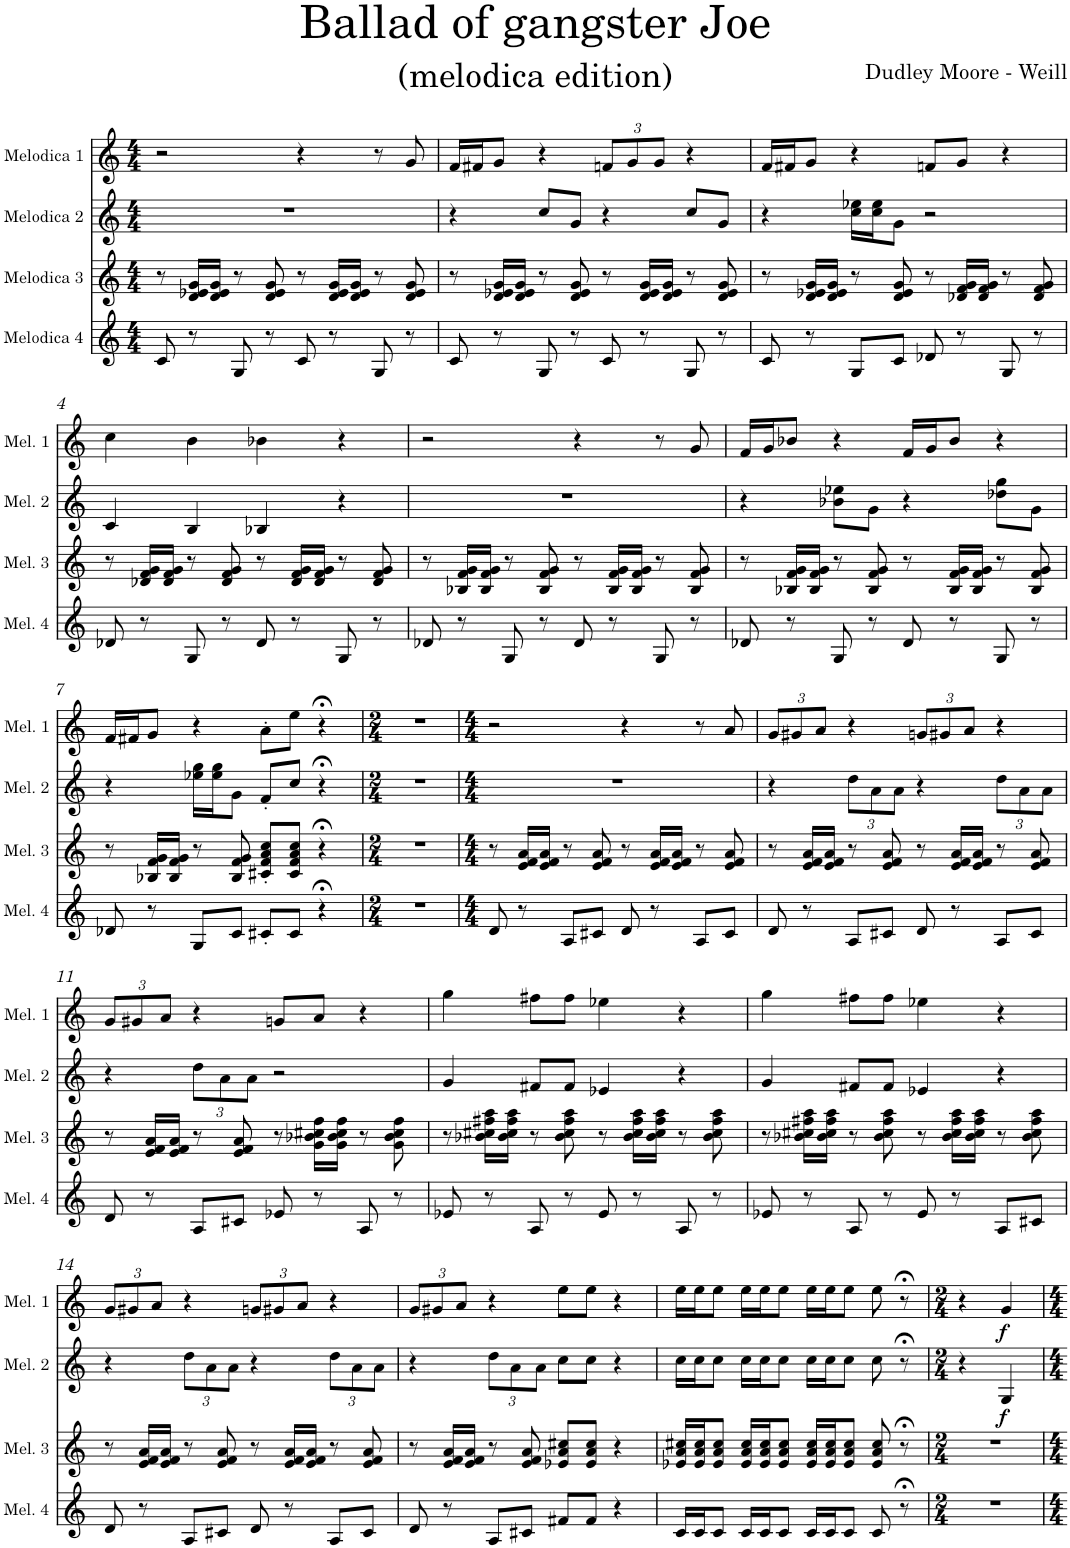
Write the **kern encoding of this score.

**kern	**kern	**kern	**dynam	**kern	**dynam
*part4	*part3	*part2	*part2	*part1	*part1
*staff4	*staff3	*staff2	*staff2	*staff1	*staff1
*I"Melodica 4	*I"Melodica 3	*I"Melodica 2	*	*I"Melodica 1	*
*I'Mel. 4	*I'Mel. 3	*I'Mel. 2	*	*I'Mel. 1	*
*clefG2	*clefG2	*clefG2	*	*clefG2	*
*k[]	*k[]	*k[]	*	*k[]	*
*M4/4	*M4/4	*M4/4	*	*M4/4	*
=1	=1	=1	=1	=1	=1
8c/	8r	1r	.	2r	.
8r	16d/ 16e-X/ 16g/LL	.	.	.	.
.	16d/ 16e-/ 16g/JJ	.	.	.	.
8G/	8r	.	.	.	.
8r	8d/ 8e-/ 8g/	.	.	.	.
8c/	8r	.	.	4r	.
8r	16d/ 16e-/ 16g/LL	.	.	.	.
.	16d/ 16e-/ 16g/JJ	.	.	.	.
8G/	8r	.	.	8r	.
8r	8d/ 8e-/ 8g/	.	.	8g/	.
=2	=2	=2	=2	=2	=2
8c/	8r	4r	.	16f/LL	.
.	.	.	.	16f#X/J	.
8r	16d/ 16e-X/ 16g/LL	.	.	8g/J	.
.	16d/ 16e-/ 16g/JJ	.	.	.	.
8G/	8r	8cc/L	.	4r	.
8r	8d/ 8e-/ 8g/	8g/J	.	.	.
*	*	*	*	*Xbrackettup	*
8c/	8r	4r	.	12fn/L	.
.	.	.	.	12g/	.
8r	16d/ 16e-/ 16g/LL	.	.	.	.
.	.	.	.	12g/J	.
.	16d/ 16e-/ 16g/JJ	.	.	.	.
8G/	8r	8cc/L	.	4r	.
8r	8d/ 8e-/ 8g/	8g/J	.	.	.
=3	=3	=3	=3	=3	=3
8c/	8r	4r	.	16f/LL	.
.	.	.	.	16f#X/J	.
8r	16d/ 16e-X/ 16g/LL	.	.	8g/J	.
.	16d/ 16e-/ 16g/JJ	.	.	.	.
8G/L	8r	16cc\ 16ee-X\LL	.	4r	.
.	.	16cc\ 16ee-\J	.	.	.
8c/J	8d/ 8e-/ 8g/	8g\J	.	.	.
8d-X/	8r	2r	.	8fn/L	.
8r	16d-X/ 16f/ 16g/LL	.	.	8g/J	.
.	16d-/ 16f/ 16g/JJ	.	.	.	.
8G/	8r	.	.	4r	.
8r	8d-/ 8f/ 8g/	.	.	.	.
!!LO:LB:g=z
=4	=4	=4	=4	=4	=4
8d-X/	8r	4c/	.	4cc\	.
8r	16d-X/ 16f/ 16g/LL	.	.	.	.
.	16d-/ 16f/ 16g/JJ	.	.	.	.
8G/	8r	4B/	.	4b\	.
8r	8d-/ 8f/ 8g/	.	.	.	.
8d-/	8r	4B-X/	.	4b-X\	.
8r	16d-/ 16f/ 16g/LL	.	.	.	.
.	16d-/ 16f/ 16g/JJ	.	.	.	.
8G/	8r	4r	.	4r	.
8r	8d-/ 8f/ 8g/	.	.	.	.
=5	=5	=5	=5	=5	=5
8d-X/	8r	1r	.	2r	.
8r	16B-X/ 16f/ 16g/LL	.	.	.	.
.	16B-/ 16f/ 16g/JJ	.	.	.	.
8G/	8r	.	.	.	.
8r	8B-/ 8f/ 8g/	.	.	.	.
8d-/	8r	.	.	4r	.
8r	16B-/ 16f/ 16g/LL	.	.	.	.
.	16B-/ 16f/ 16g/JJ	.	.	.	.
8G/	8r	.	.	8r	.
8r	8B-/ 8f/ 8g/	.	.	8g/	.
=6	=6	=6	=6	=6	=6
8d-X/	8r	4r	.	16f/LL	.
.	.	.	.	16g/J	.
8r	16B-X/ 16f/ 16g/LL	.	.	8b-X/J	.
.	16B-/ 16f/ 16g/JJ	.	.	.	.
8G/	8r	8b-X\ 8ee-X\L	.	4r	.
8r	8B-/ 8f/ 8g/	8g\J	.	.	.
8d-/	8r	4r	.	16f/LL	.
.	.	.	.	16g/J	.
8r	16B-/ 16f/ 16g/LL	.	.	8b-/J	.
.	16B-/ 16f/ 16g/JJ	.	.	.	.
8G/	8r	8dd-X\ 8gg\L	.	4r	.
8r	8B-/ 8f/ 8g/	8g\J	.	.	.
!!LO:LB:g=z
=7	=7	=7	=7	=7	=7
8d-X/	8r	4r	.	16f/LL	.
.	.	.	.	16f#X/J	.
8r	16B-X/ 16f/ 16g/LL	.	.	8g/J	.
.	16B-/ 16f/ 16g/JJ	.	.	.	.
8G/L	8r	16ee-X\ 16gg\LL	.	4r	.
.	.	16ee-\ 16gg\J	.	.	.
8c/J	8B-/ 8f/ 8g/	8g\J	.	.	.
8c#X'/L	8c#X/' 8f/' 8a/' 8cc/'L	8f'/L	.	8a'\L	.
8c#/J	8c#/ 8f/ 8a/ 8cc/J	8cc/J	.	8ee\J	.
4r;<	4r;<	4r;<	.	4r;<	.
=8	=8	=8	=8	=8	=8
*M2/4	*M2/4	*M2/4	*	*M2/4	*
2r	2r	2r	.	2r	.
=9	=9	=9	=9	=9	=9
*M4/4	*M4/4	*M4/4	*	*M4/4	*
8d/	8r	1r	.	2r	.
8r	16e/ 16f/ 16a/LL	.	.	.	.
.	16e/ 16f/ 16a/JJ	.	.	.	.
8A/L	8r	.	.	.	.
8c#X/J	8e/ 8f/ 8a/	.	.	.	.
8d/	8r	.	.	4r	.
8r	16e/ 16f/ 16a/LL	.	.	.	.
.	16e/ 16f/ 16a/JJ	.	.	.	.
8A/L	8r	.	.	8r	.
8c#/J	8e/ 8f/ 8a/	.	.	8a/	.
=10	=10	=10	=10	=10	=10
8d/	8r	4r	.	12g/L	.
.	.	.	.	12g#X/	.
8r	16e/ 16f/ 16a/LL	.	.	.	.
.	.	.	.	12a/J	.
.	16e/ 16f/ 16a/JJ	.	.	.	.
*	*	*Xbrackettup	*	*	*
8A/L	8r	12dd\L	.	4r	.
.	.	12a\	.	.	.
8c#X/J	8e/ 8f/ 8a/	.	.	.	.
.	.	12a\J	.	.	.
8d/	8r	4r	.	12gn/L	.
.	.	.	.	12g#X/	.
8r	16e/ 16f/ 16a/LL	.	.	.	.
.	.	.	.	12a/J	.
.	16e/ 16f/ 16a/JJ	.	.	.	.
8A/L	8r	12dd\L	.	4r	.
.	.	12a\	.	.	.
8c#/J	8e/ 8f/ 8a/	.	.	.	.
.	.	12a\J	.	.	.
!!LO:LB:g=z
=11	=11	=11	=11	=11	=11
8d/	8r	4r	.	12g/L	.
.	.	.	.	12g#X/	.
8r	16e/ 16f/ 16a/LL	.	.	.	.
.	.	.	.	12a/J	.
.	16e/ 16f/ 16a/JJ	.	.	.	.
8A/L	8r	12dd\L	.	4r	.
.	.	12a\	.	.	.
8c#X/J	8e/ 8f/ 8a/	.	.	.	.
.	.	12a\J	.	.	.
8e-X/	8r	2r	.	8gn/L	.
8r	16g\ 16b-X\ 16cc#X\ 16ff\LL	.	.	8a/J	.
.	16g\ 16b-\ 16cc#\ 16ff\JJ	.	.	.	.
8A/	8r	.	.	4r	.
8r	8g\ 8b-\ 8cc#\ 8ff\	.	.	.	.
=12	=12	=12	=12	=12	=12
8e-X/	8r	4g/	.	4gg\	.
8r	16b-X\ 16cc#X\ 16ff#X\ 16aa\LL	.	.	.	.
.	16b-\ 16cc#\ 16ff#\ 16aa\JJ	.	.	.	.
8A/	8r	8f#X/L	.	8ff#X\L	.
8r	8b-\ 8cc#\ 8ff#\ 8aa\	8f#/J	.	8ff#\J	.
8e-/	8r	4e-X/	.	4ee-X\	.
8r	16b-\ 16cc#\ 16ff#\ 16aa\LL	.	.	.	.
.	16b-\ 16cc#\ 16ff#\ 16aa\JJ	.	.	.	.
8A/	8r	4r	.	4r	.
8r	8b-\ 8cc#\ 8ff#\ 8aa\	.	.	.	.
=13	=13	=13	=13	=13	=13
8e-X/	8r	4g/	.	4gg\	.
8r	16b-X\ 16cc#X\ 16ff#X\ 16aa\LL	.	.	.	.
.	16b-\ 16cc#\ 16ff#\ 16aa\JJ	.	.	.	.
8A/	8r	8f#X/L	.	8ff#X\L	.
8r	8b-\ 8cc#\ 8ff#\ 8aa\	8f#/J	.	8ff#\J	.
8e-/	8r	4e-X/	.	4ee-X\	.
8r	16b-\ 16cc#\ 16ff#\ 16aa\LL	.	.	.	.
.	16b-\ 16cc#\ 16ff#\ 16aa\JJ	.	.	.	.
8A/L	8r	4r	.	4r	.
8c#X/J	8b-\ 8cc#\ 8ff#\ 8aa\	.	.	.	.
!!LO:LB:g=z
=14	=14	=14	=14	=14	=14
8d/	8r	4r	.	12g/L	.
.	.	.	.	12g#X/	.
8r	16e/ 16f/ 16a/LL	.	.	.	.
.	.	.	.	12a/J	.
.	16e/ 16f/ 16a/JJ	.	.	.	.
8A/L	8r	12dd\L	.	4r	.
.	.	12a\	.	.	.
8c#X/J	8e/ 8f/ 8a/	.	.	.	.
.	.	12a\J	.	.	.
8d/	8r	4r	.	12gn/L	.
.	.	.	.	12g#X/	.
8r	16e/ 16f/ 16a/LL	.	.	.	.
.	.	.	.	12a/J	.
.	16e/ 16f/ 16a/JJ	.	.	.	.
8A/L	8r	12dd\L	.	4r	.
.	.	12a\	.	.	.
8c#/J	8e/ 8f/ 8a/	.	.	.	.
.	.	12a\J	.	.	.
=15	=15	=15	=15	=15	=15
8d/	8r	4r	.	12g/L	.
.	.	.	.	12g#X/	.
8r	16e/ 16f/ 16a/LL	.	.	.	.
.	.	.	.	12a/J	.
.	16e/ 16f/ 16a/JJ	.	.	.	.
8A/L	8r	12dd\L	.	4r	.
.	.	12a\	.	.	.
8c#X/J	8e/ 8f/ 8a/	.	.	.	.
.	.	12a\J	.	.	.
8f#X/L	8e-X/ 8a/ 8cc#X/L	8cc\L	.	8ee\L	.
8f#/J	8e-/ 8a/ 8cc#/J	8cc\J	.	8ee\J	.
4r	4r	4r	.	4r	.
=16	=16	=16	=16	=16	=16
16c/LL	16e-X/ 16a/ 16cc#X/LL	16cc\LL	.	16ee\LL	.
16c/J	16e-/ 16a/ 16cc#/J	16cc\J	.	16ee\J	.
8c/J	8e-/ 8a/ 8cc#/J	8cc\J	.	8ee\J	.
16c/LL	16e-/ 16a/ 16cc#/LL	16cc\LL	.	16ee\LL	.
16c/J	16e-/ 16a/ 16cc#/J	16cc\J	.	16ee\J	.
8c/J	8e-/ 8a/ 8cc#/J	8cc\J	.	8ee\J	.
16c/LL	16e-/ 16a/ 16cc#/LL	16cc\LL	.	16ee\LL	.
16c/J	16e-/ 16a/ 16cc#/J	16cc\J	.	16ee\J	.
8c/J	8e-/ 8a/ 8cc#/J	8cc\J	.	8ee\J	.
8c/	8e-/ 8a/ 8cc#/	8cc\	.	8ee\	.
8r;<	8r;<	8r;<	.	8r;<	.
=17	=17	=17	=17	=17	=17
*M2/4	*M2/4	*M2/4	*	*M2/4	*
2r	2r	4r	.	4r	.
!	!	!	!LO:DY:b	!	!LO:DY:b
.	.	4G/	f	4g/	f
=	=	=	=	=	=
*-	*-	*-	*-	*-	*-
